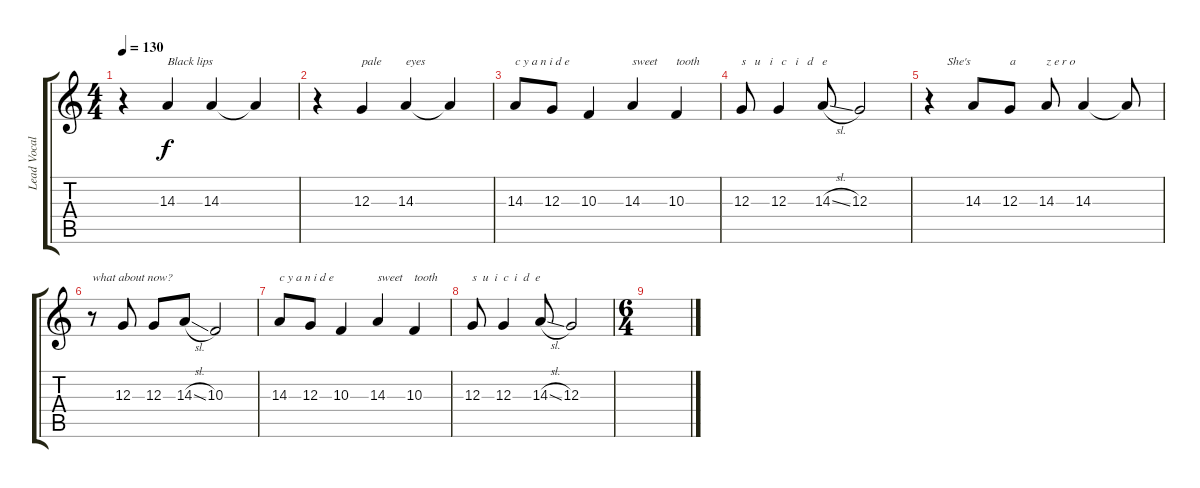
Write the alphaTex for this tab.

\track ("Lead Vocal" "Lead Vocal") {instrument oboe}
\staff {score tabs}
\tuning (E4 B3 G3 D3 A2 D2) {hide}
\ts (4 4)
\tempo 130
\clef g2
\ks c
r.4{dy f} 14.3.4{txt "Black lips"} 14.3.4 14.3{t}.4 |
r.4 12.3.4{txt "pale"} 14.3.4{txt "eyes"} 14.3{t}.4 |
14.3.8{txt "c y a n i d e"} 12.3.8 10.3.4 14.3.4{txt "sweet"} 10.3.4{txt "tooth"} |
12.3.8{txt "s   u   i   c   i   d   e"} 12.3.4 14.3{sl}.8 12.3.2 |
r.4{txt "      She's"} 14.3.8 12.3.8{txt "a"} 14.3.8{txt "z e r o"} 14.3.4 14.3{t}.8 |
r.8{txt "what about now?"} 12.3.8 12.3.8 14.3{sl}.8 10.3.2 |
14.3.8{txt "c y a n i d e"} 12.3.8 10.3.4 14.3.4{txt "sweet"} 10.3.4{txt "tooth"} |
12.3.8{txt "s  u  i  c  i  d  e"} 12.3.4 14.3{sl}.8 12.3.2 |
\ts (6 4)
